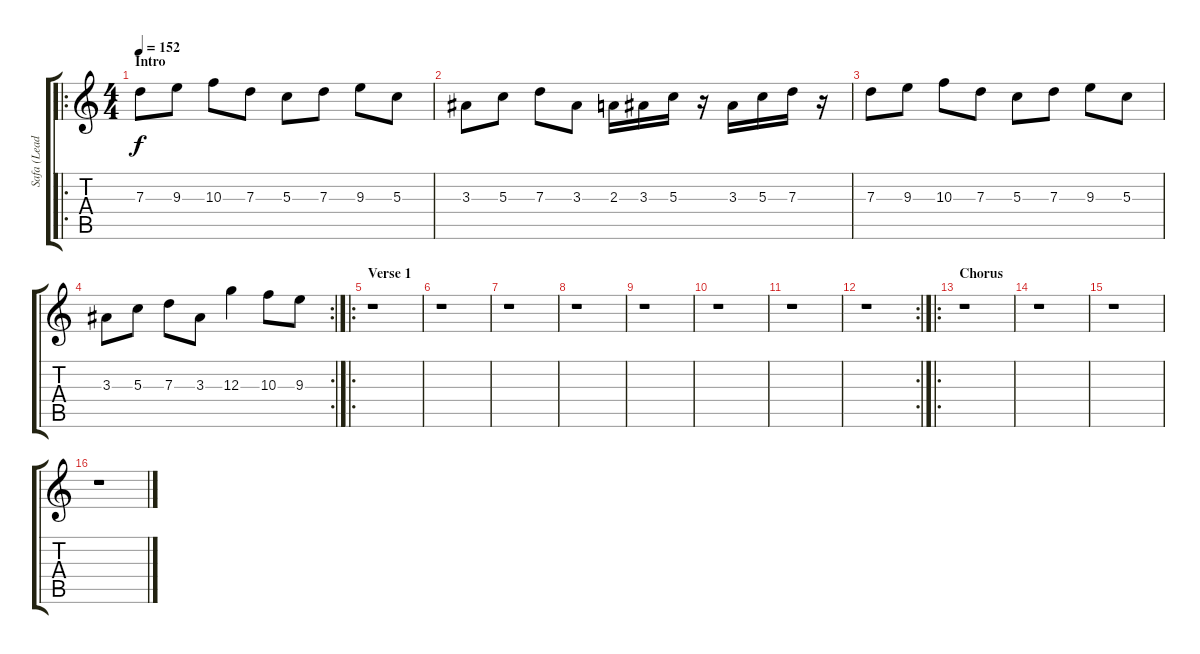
\track ("Safa (Lead)" "Safa (Lead") {instrument distortionguitar}
\staff {score tabs}
\tuning (E4 B3 G3 D3 A2 E2) {hide}
\ro
\ts (4 4)
\section ("" "Intro")
\tempo 152
\clef g2
\ks c
7.3.8{dy f instrument distortionguitar} 9.3.8 10.3.8 7.3.8 5.3.8 7.3.8 9.3.8 5.3.8 |
3.3.8 5.3.8 7.3.8 3.3.8 2.3.16 3.3.16 5.3.16 r.16 3.3.16 5.3.16 7.3.16 r.16 |
7.3.8 9.3.8 10.3.8 7.3.8 5.3.8 7.3.8 9.3.8 5.3.8 |
\rc 2
3.3.8 5.3.8 7.3.8 3.3.8 12.3.4 10.3.8 9.3.8 |
\ro
\section ("" "Verse 1")
r.1 |
r.1 |
r.1 |
r.1 |
r.1 |
r.1 |
r.1 |
\rc 2
r.1 |
\ro
\section ("" "Chorus")
r.1 |
r.1 |
r.1 |
r.1
